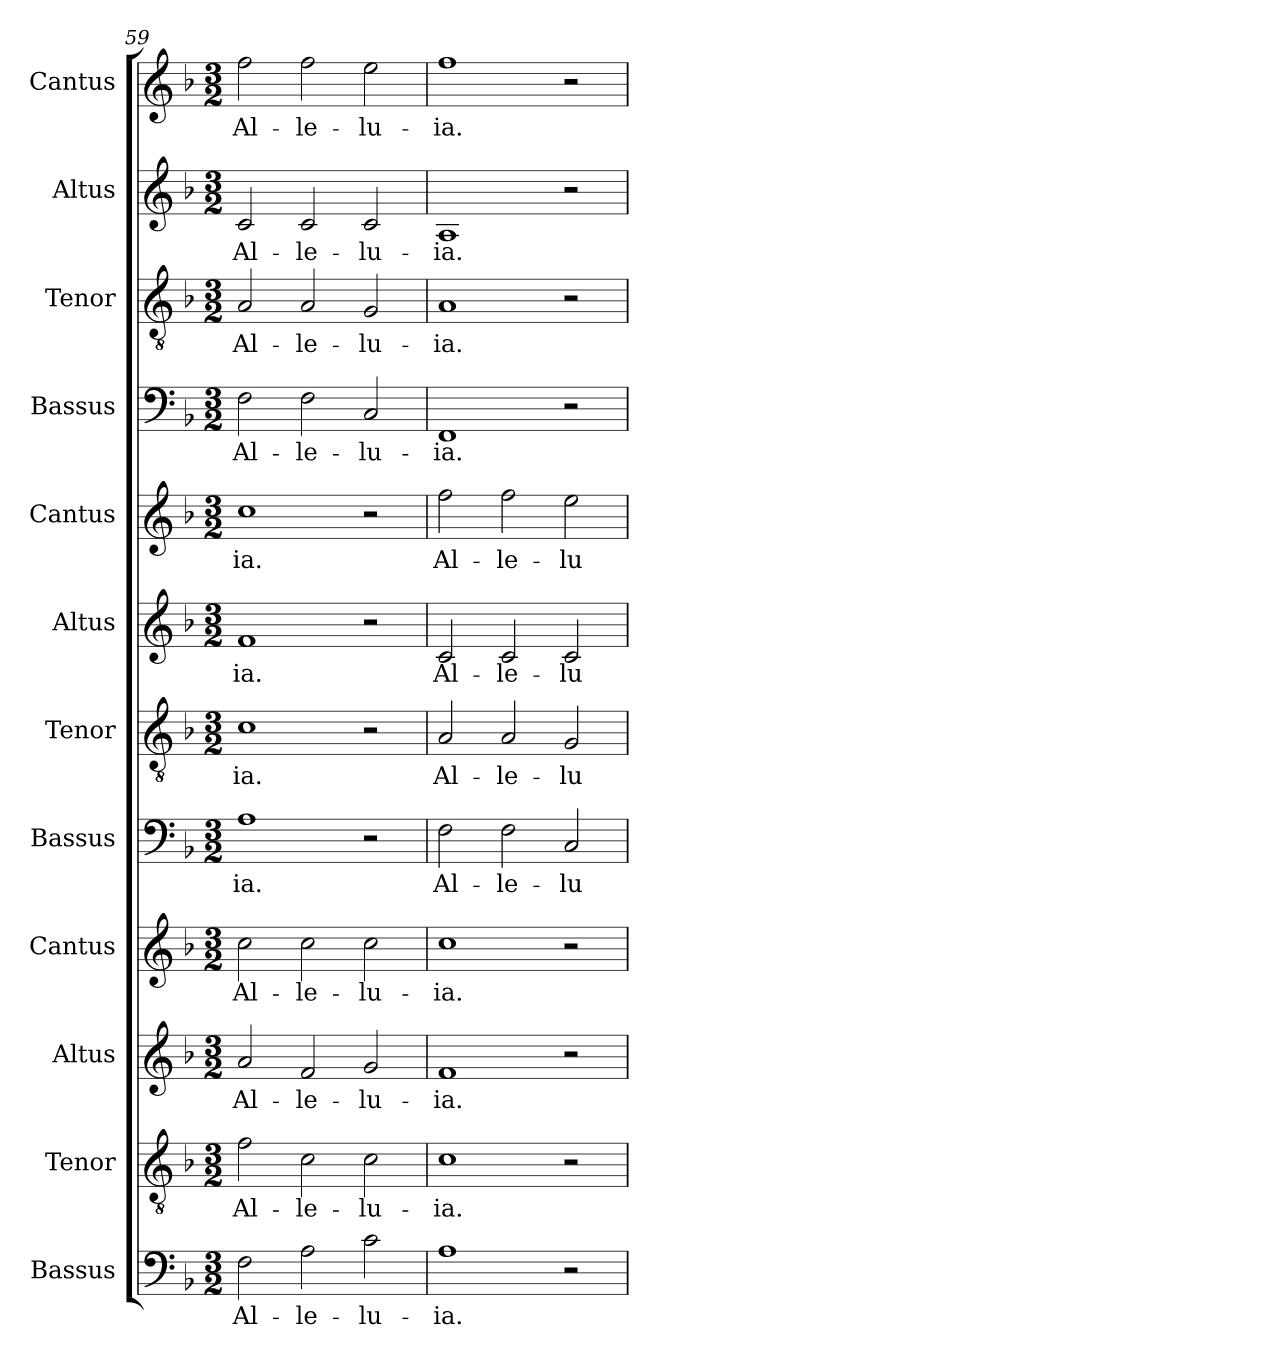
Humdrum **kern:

**kern	**text	**kern	**text	**kern	**text	**kern	**text	**kern	**text	**kern	**text	**kern	**text	**kern	**text	**kern	**text	**kern	**text	**kern	**text	**kern	**text
*part12	*part12	*part11	*part11	*part10	*part10	*part9	*part9	*part8	*part8	*part7	*part7	*part6	*part6	*part5	*part5	*part4	*part4	*part3	*part3	*part2	*part2	*part1	*part1
*staff12	*staff12	*staff11	*staff11	*staff10	*staff10	*staff9	*staff9	*staff8	*staff8	*staff7	*staff7	*staff6	*staff6	*staff5	*staff5	*staff4	*staff4	*staff3	*staff3	*staff2	*staff2	*staff1	*staff1
*I"Bassus	*	*I"Tenor	*	*I"Altus	*	*I"Cantus	*	*I"Bassus	*	*I"Tenor	*	*I"Altus	*	*I"Cantus	*	*I"Bassus	*	*I"Tenor	*	*I"Altus	*	*I"Cantus	*
*I'B.	*	*I'T.	*	*I'A.	*	*	*	*I'B.	*	*I'T.	*	*I'A.	*	*	*	*I'B.	*	*I'T.	*	*I'A.	*	*	*
*clefF4	*	*clefGv2	*	*clefG2	*	*clefG2	*	*clefF4	*	*clefGv2	*	*clefG2	*	*clefG2	*	*clefF4	*	*clefGv2	*	*clefG2	*	*clefG2	*
*	*	*ITrd7c12	*	*	*	*	*	*	*	*ITrd7c12	*	*	*	*	*	*	*	*ITrd7c12	*	*	*	*	*
*k[b-]	*	*k[b-]	*	*k[b-]	*	*k[b-]	*	*k[b-]	*	*k[b-]	*	*k[b-]	*	*k[b-]	*	*k[b-]	*	*k[b-]	*	*k[b-]	*	*k[b-]	*
*F:	*	*F:	*	*F:	*	*F:	*	*F:	*	*F:	*	*F:	*	*F:	*	*F:	*	*F:	*	*F:	*	*F:	*
*M3/2	*	*M3/2	*	*M3/2	*	*M3/2	*	*M3/2	*	*M3/2	*	*M3/2	*	*M3/2	*	*M3/2	*	*M3/2	*	*M3/2	*	*M3/2	*
=59	=59	=59	=59	=59	=59	=59	=59	=59	=59	=59	=59	=59	=59	=59	=59	=59	=59	=59	=59	=59	=59	=59	=59
!	!LO:LY:b:color=#000000	!	!	!	!	!	!	!	!	!	!	!	!	!	!	!	!	!	!	!	!	!	!
!	!	!	!LO:LY:b:color=#000000	!	!	!	!	!	!	!	!	!	!	!	!	!	!	!	!	!	!	!	!
!	!	!	!	!	!LO:LY:b:color=#000000	!	!	!	!	!	!	!	!	!	!	!	!	!	!	!	!	!	!
!	!	!	!	!	!	!	!LO:LY:b:color=#000000	!	!	!	!	!	!	!	!	!	!	!	!	!	!	!	!
!	!	!	!	!	!	!	!	!	!LO:LY:b:color=#000000	!	!	!	!	!	!	!	!	!	!	!	!	!	!
!	!	!	!	!	!	!	!	!	!	!	!LO:LY:b:color=#000000	!	!	!	!	!	!	!	!	!	!	!	!
!	!	!	!	!	!	!	!	!	!	!	!	!	!LO:LY:b:color=#000000	!	!	!	!	!	!	!	!	!	!
!	!	!	!	!	!	!	!	!	!	!	!	!	!	!	!LO:LY:b:color=#000000	!	!	!	!	!	!	!	!
!	!	!	!	!	!	!	!	!	!	!	!	!	!	!	!	!	!LO:LY:b:color=#000000	!	!	!	!	!	!
!	!	!	!	!	!	!	!	!	!	!	!	!	!	!	!	!	!	!	!LO:LY:b:color=#000000	!	!	!	!
!	!	!	!	!	!	!	!	!	!	!	!	!	!	!	!	!	!	!	!	!	!LO:LY:b:color=#000000	!	!
!	!	!	!	!	!	!	!	!	!	!	!	!	!	!	!	!	!	!	!	!	!	!	!LO:LY:b:color=#000000
2Fi\	Al-	2Fi\	Al-	2ai/	Al-	2cci\	Al-	1Ai	-ia.	1Ci	-ia.	1fi	-ia.	1cci	-ia.	2Fi\	Al-	2AAi/	Al-	2ci/	Al-	2ffi\	Al-
!	!LO:LY:b:color=#000000	!	!	!	!	!	!	!	!	!	!	!	!	!	!	!	!	!	!	!	!	!	!
!	!	!	!LO:LY:b:color=#000000	!	!	!	!	!	!	!	!	!	!	!	!	!	!	!	!	!	!	!	!
!	!	!	!	!	!LO:LY:b:color=#000000	!	!	!	!	!	!	!	!	!	!	!	!	!	!	!	!	!	!
!	!	!	!	!	!	!	!LO:LY:b:color=#000000	!	!	!	!	!	!	!	!	!	!	!	!	!	!	!	!
!	!	!	!	!	!	!	!	!	!	!	!	!	!	!	!	!	!LO:LY:b:color=#000000	!	!	!	!	!	!
!	!	!	!	!	!	!	!	!	!	!	!	!	!	!	!	!	!	!	!LO:LY:b:color=#000000	!	!	!	!
!	!	!	!	!	!	!	!	!	!	!	!	!	!	!	!	!	!	!	!	!	!LO:LY:b:color=#000000	!	!
!	!	!	!	!	!	!	!	!	!	!	!	!	!	!	!	!	!	!	!	!	!	!	!LO:LY:b:color=#000000
2Ai\	-le-	2Ci\	-le-	2fi/	-le-	2cci\	-le-	.	.	.	.	.	.	.	.	2Fi\	-le-	2AAi/	-le-	2ci/	-le-	2ffi\	-le-
!	!LO:LY:b:color=#000000	!	!	!	!	!	!	!	!	!	!	!	!	!	!	!	!	!	!	!	!	!	!
!	!	!	!LO:LY:b:color=#000000	!	!	!	!	!	!	!	!	!	!	!	!	!	!	!	!	!	!	!	!
!	!	!	!	!	!LO:LY:b:color=#000000	!	!	!	!	!	!	!	!	!	!	!	!	!	!	!	!	!	!
!	!	!	!	!	!	!	!LO:LY:b:color=#000000	!	!	!	!	!	!	!	!	!	!	!	!	!	!	!	!
!	!	!	!	!	!	!	!	!	!	!	!	!	!	!	!	!	!LO:LY:b:color=#000000	!	!	!	!	!	!
!	!	!	!	!	!	!	!	!	!	!	!	!	!	!	!	!	!	!	!LO:LY:b:color=#000000	!	!	!	!
!	!	!	!	!	!	!	!	!	!	!	!	!	!	!	!	!	!	!	!	!	!LO:LY:b:color=#000000	!	!
!	!	!	!	!	!	!	!	!	!	!	!	!	!	!	!	!	!	!	!	!	!	!	!LO:LY:b:color=#000000
2ci\	-lu-	2Ci\	-lu-	2gi/	-lu-	2cci\	-lu-	2r	.	2r	.	2r	.	2r	.	2Ci/	-lu-	2GGi/	-lu-	2ci/	-lu-	2eei\	-lu-
!!LO:PB:g=z
=60	=60	=60	=60	=60	=60	=60	=60	=60	=60	=60	=60	=60	=60	=60	=60	=60	=60	=60	=60	=60	=60	=60	=60
!	!LO:LY:b:color=#000000	!	!	!	!	!	!	!	!	!	!	!	!	!	!	!	!	!	!	!	!	!	!
!	!	!	!LO:LY:b:color=#000000	!	!	!	!	!	!	!	!	!	!	!	!	!	!	!	!	!	!	!	!
!	!	!	!	!	!LO:LY:b:color=#000000	!	!	!	!	!	!	!	!	!	!	!	!	!	!	!	!	!	!
!	!	!	!	!	!	!	!LO:LY:b:color=#000000	!	!	!	!	!	!	!	!	!	!	!	!	!	!	!	!
!	!	!	!	!	!	!	!	!	!LO:LY:b:color=#000000	!	!	!	!	!	!	!	!	!	!	!	!	!	!
!	!	!	!	!	!	!	!	!	!	!	!LO:LY:b:color=#000000	!	!	!	!	!	!	!	!	!	!	!	!
!	!	!	!	!	!	!	!	!	!	!	!	!	!LO:LY:b:color=#000000	!	!	!	!	!	!	!	!	!	!
!	!	!	!	!	!	!	!	!	!	!	!	!	!	!	!LO:LY:b:color=#000000	!	!	!	!	!	!	!	!
!	!	!	!	!	!	!	!	!	!	!	!	!	!	!	!	!	!LO:LY:b:color=#000000	!	!	!	!	!	!
!	!	!	!	!	!	!	!	!	!	!	!	!	!	!	!	!	!	!	!LO:LY:b:color=#000000	!	!	!	!
!	!	!	!	!	!	!	!	!	!	!	!	!	!	!	!	!	!	!	!	!	!LO:LY:b:color=#000000	!	!
!	!	!	!	!	!	!	!	!	!	!	!	!	!	!	!	!	!	!	!	!	!	!	!LO:LY:b:color=#000000
1Ai	-ia.	1Ci	-ia.	1fi	-ia.	1cci	-ia.	2Fi\	Al-	2AAi/	Al-	2ci/	Al-	2ffi\	Al-	1FFi	-ia.	1AAi	-ia.	1Ai	-ia.	1ffi	-ia.
!	!	!	!	!	!	!	!	!	!LO:LY:b:color=#000000	!	!	!	!	!	!	!	!	!	!	!	!	!	!
!	!	!	!	!	!	!	!	!	!	!	!LO:LY:b:color=#000000	!	!	!	!	!	!	!	!	!	!	!	!
!	!	!	!	!	!	!	!	!	!	!	!	!	!LO:LY:b:color=#000000	!	!	!	!	!	!	!	!	!	!
!	!	!	!	!	!	!	!	!	!	!	!	!	!	!	!LO:LY:b:color=#000000	!	!	!	!	!	!	!	!
.	.	.	.	.	.	.	.	2Fi\	-le-	2AAi/	-le-	2ci/	-le-	2ffi\	-le-	.	.	.	.	.	.	.	.
!	!	!	!	!	!	!	!	!	!LO:LY:b:color=#000000	!	!	!	!	!	!	!	!	!	!	!	!	!	!
!	!	!	!	!	!	!	!	!	!	!	!LO:LY:b:color=#000000	!	!	!	!	!	!	!	!	!	!	!	!
!	!	!	!	!	!	!	!	!	!	!	!	!	!LO:LY:b:color=#000000	!	!	!	!	!	!	!	!	!	!
!	!	!	!	!	!	!	!	!	!	!	!	!	!	!	!LO:LY:b:color=#000000	!	!	!	!	!	!	!	!
2r	.	2r	.	2r	.	2r	.	2Ci/	-lu-	2GGi/	-lu-	2ci/	-lu-	2eei\	-lu-	2r	.	2r	.	2r	.	2r	.
=	=	=	=	=	=	=	=	=	=	=	=	=	=	=	=	=	=	=	=	=	=	=	=
*-	*-	*-	*-	*-	*-	*-	*-	*-	*-	*-	*-	*-	*-	*-	*-	*-	*-	*-	*-	*-	*-	*-	*-
